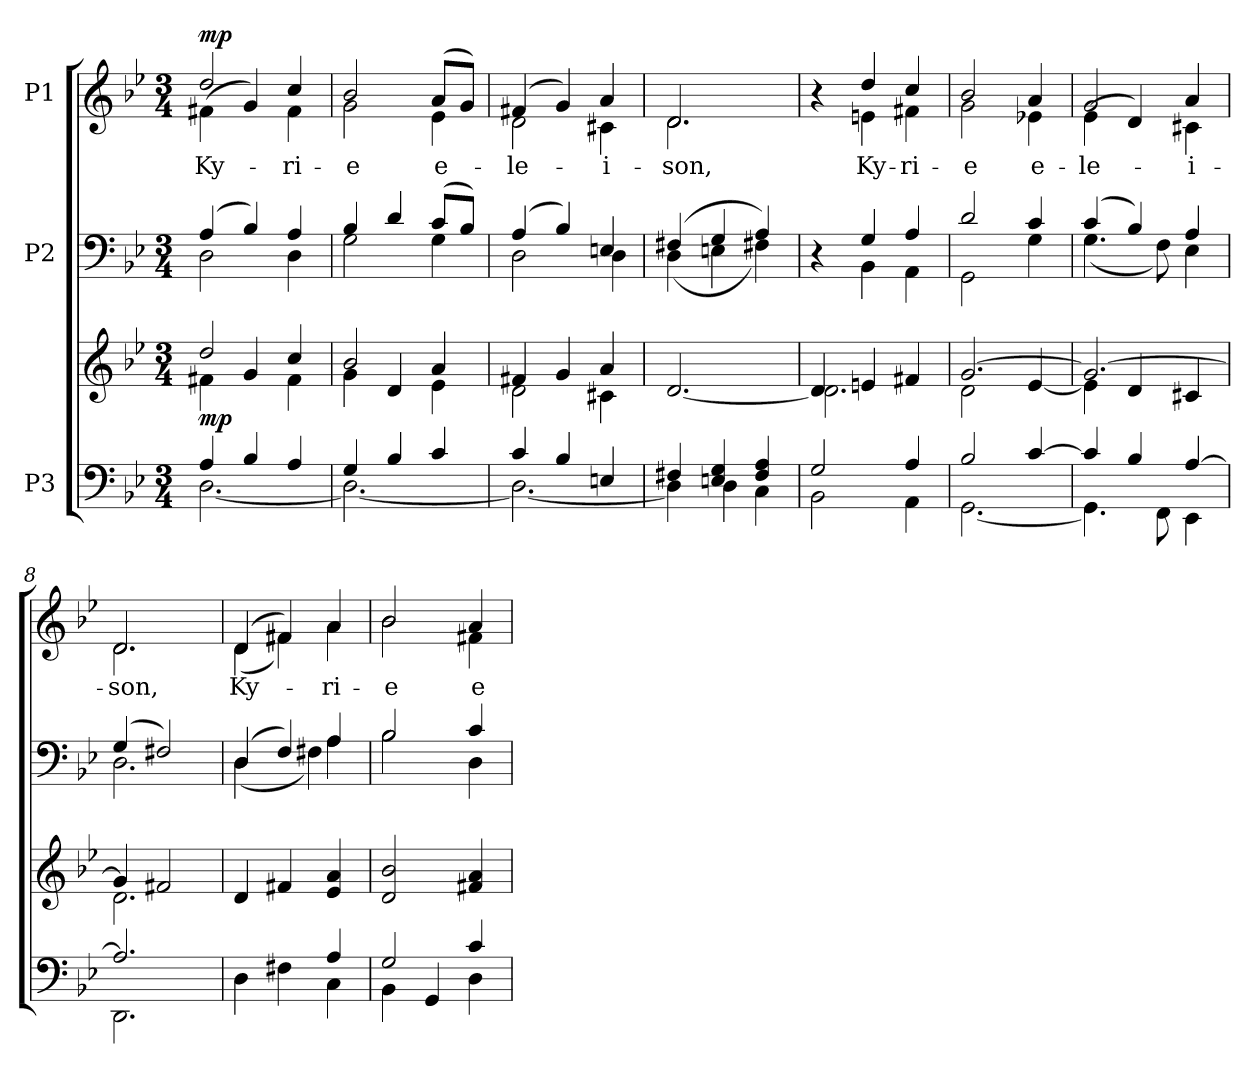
**kern	**kern	**dynam	**kern	**kern	**text	**dynam
*part3	*part3	*part3	*part2	*part1	*part1	*part1
*staff4	*staff3	*staff3/4	*staff2	*staff1	*staff1	*staff1
*I"P3	*	*	*I"P2	*I"P1	*	*
!!LO:PB:g=z
*clefF4	*clefG2	*	*clefF4	*clefG2	*	*
*k[b-e-]	*k[b-e-]	*	*k[b-e-]	*k[b-e-]	*	*
*B-:	*B-:	*	*B-:	*B-:	*	*
*M3/4	*M3/4	*	*M3/4	*M3/4	*	*
=1	=1	=1	=1	=1	=1	=1
*^	*^	*	*^	*	*	*
!	!	!	!	!	!	!	!LO:TX:a:i:t=Slow	!	!
!	!	!	!	!	!	!	!	!LO:LY:b:color=#000000	!
*	*	*	*	*	*	*	*^	*	*
4Ai/	[2.Di\	2ddi/	4f#Xi\	mp	(4Ai/	2Di\	2ddi/	(4f#Xi\	Ky-	mp
4B-i/	.	.	4gi/	.	4B-i/)	.	.	4gi/)	.	.
!	!	!	!	!	!	!	!	!	!LO:LY:b:color=#000000	!
4Ai/	.	4cci/	4f#i\	.	4Ai/	4Di\	4cci/	4f#i\	-ri-	.
=2	=2	=2	=2	=2	=2	=2	=2	=2	=2	=2
!	!	!	!	!	!	!	!	!	!LO:LY:b:color=#000000	!
4Gi/	2.Di\_	2b-i/	4gi\	.	4B-i/	2Gi\	2b-i/	2gi\	-e	.
4B-i/	.	.	4di/	.	4di/	.	.	.	.	.
!	!	!	!	!	!	!	!	!	!LO:LY:b:color=#000000	!
4ci/	.	4ai/	4e-i\	.	(8ci/L	4Gi\	(8ai/L	4e-i\	e-	.
.	.	.	.	.	8B-i/J)	.	8gi/J)	.	.	.
=3	=3	=3	=3	=3	=3	=3	=3	=3	=3	=3
!	!	!	!	!	!	!	!	!	!LO:LY:b:color=#000000	!
4ci/	2.Di\_	4f#Xi/	2di\	.	(4Ai/	2Di\	(4f#Xi/	2di\	-le-	.
4B-i/	.	4gi/	.	.	4B-i/)	.	4gi/)	.	.	.
!	!	!	!	!	!	!	!	!	!LO:LY:b:color=#000000	!
4Eni/	.	4ai/	4c#Xi\	.	4Eni/	4Di\	4ai/	4c#Xi\	-i-	.
*	*	*v	*v	*	*	*	*	*	*	*
=4	=4	=4	=4	=4	=4	=4	=4	=4	=4
*	*	*^	*	*	*	*	*	*	*
!	!	!	!	!	!	!	!	!	!LO:LY:b:color=#000000	!
*	*	*v	*v	*	*	*	*	*	*	*
4F#Xi/	4Di\]	[2.di/	.	(4F#Xi/	(4Di\	2.di/	2.di\	-son,	.
4Eni/ 4Gi	4Di\	.	.	4Gi/	4Eni\	.	.	.	.
4F#i/ 4Ai	4Ci\	.	.	4Ai/)	4F#Xi\)	.	.	.	.
=5	=5	=5	=5	=5	=5	=5	=5	=5	=5
*	*	*^	*	*	*	*	*	*	*
2Gi/	2BB-i\	4di/]	2.di\	.	4r	4ryy	4r	4ryy	.	.
!	!	!	!	!	!	!	!	!	!LO:LY:b:color=#000000	!
.	.	4eni/	.	.	4Gi/	4BB-i\	4ddi/	4eni\	Ky-	.
!	!	!	!	!	!	!	!	!	!LO:LY:b:color=#000000	!
4Ai/	4AAi\	4f#Xi/	.	.	4Ai/	4AAi\	4cci/	4f#Xi\	-ri-	.
=6	=6	=6	=6	=6	=6	=6	=6	=6	=6	=6
!	!	!	!	!	!	!	!	!	!LO:LY:b:color=#000000	!
2B-i/	[2.GGi\	[2.gi/	2di\	.	2di/	2GGi\	2b-i/	2gi\	-e	.
!	!	!	!	!	!	!	!	!	!LO:LY:b:color=#000000	!
[4ci/	.	.	[4e-i/	.	4ci/	4Gi\	4ai/	4e-Xi\	e-	.
!!LO:LB:g=z	!!
=7	=7	=7	=7	=7	=7	=7	=7	=7	=7	=7
!	!	!	!	!	!	!	!	!	!LO:LY:b:color=#000000	!
4ci/]	4.GGi\]	2.gi/_	4e-i\]	.	(4ci/	(4.Gi\	2gi/	(4e-i\	-le-	.
4B-i/	.	.	4di/	.	4B-i/)	.	.	4di/)	.	.
.	8FFi\	.	.	.	.	8Fi\)	.	.	.	.
!	!	!	!	!	!	!	!	!	!LO:LY:b:color=#000000	!
[4Ai/	4EE-i\	.	4c#Xi/	.	4Ai/	4E-i\	4ai/	4c#Xi\	-i-	.
=8	=8	=8	=8	=8	=8	=8	=8	=8	=8	=8
!	!	!	!	!	!	!	!	!	!LO:LY:b:color=#000000	!
2.Ai/]	2.DDi\	4gi/]	2.di\	.	(4Gi/	2.Di\	2.di/	2.di\	-son,	.
.	.	2f#Xi/	.	.	2F#Xi/)	.	.	.	.	.
*	*	*v	*v	*	*	*	*	*	*	*
=9	=9	=9	=9	=9	=9	=9	=9	=9	=9
!	!	!	!	!	!	!	!	!LO:LY:b:color=#000000	!
4Di\	2ryy	4di/	.	(4Di/	(4Di\	(4di/	(4di\	Ky-	.
4F#Xi\	.	4f#Xi/	.	4Fi/)	4F#Xi\)	4f#Xi/)	4f#i\)	.	.
!	!	!	!	!	!	!	!	!LO:LY:b:color=#000000	!
4Ai/	4Ci\	4e-i/ 4ai	.	4Ai/	4Ai\	4ai/	4ai\	-ri-	.
=10	=10	=10	=10	=10	=10	=10	=10	=10	=10
!	!	!	!	!	!	!	!	!LO:LY:b:color=#000000	!
2Gi/	4BB-i\	2di/ 2b-i	.	2B-i/	2B-i\	2b-i/	2b-i\	-e	.
.	4GGi/	.	.	.	.	.	.	.	.
!	!	!	!	!	!	!	!	!LO:LY:b:color=#000000	!
4ci/	4Di\	4f#Xi/ 4ai	.	4ci/	4Di\	4ai/	4f#Xi\	e-	.
*	*	*	*	*v	*v	*	*	*	*
*v	*v	*	*	*	*v	*v	*	*
=	=	=	=	=	=	=
*-	*-	*-	*-	*-	*-	*-
